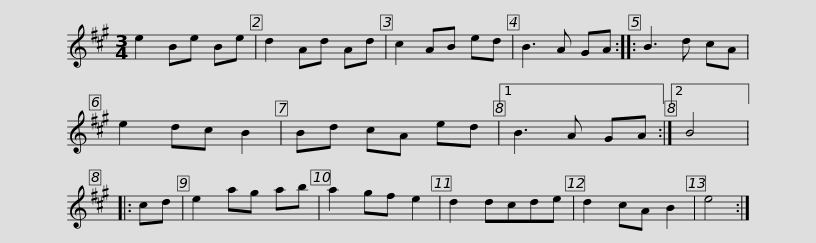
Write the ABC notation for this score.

X:1
L:1/8
M:3/4
I:linebreak $
K:A
V:1 treble
V:1
 e2 Be Be | d2 Ad Ad | c2 AB ed | B3 A GA :: B3 d cA | %5
 e2 dc B2 | Bd cA ed |1 B3 A GA :|2$ B4 |: cd | %10
 e2 ag ab | a2 gf e2 | d2 dcde | d2 cA B2 | e4 :| %15
